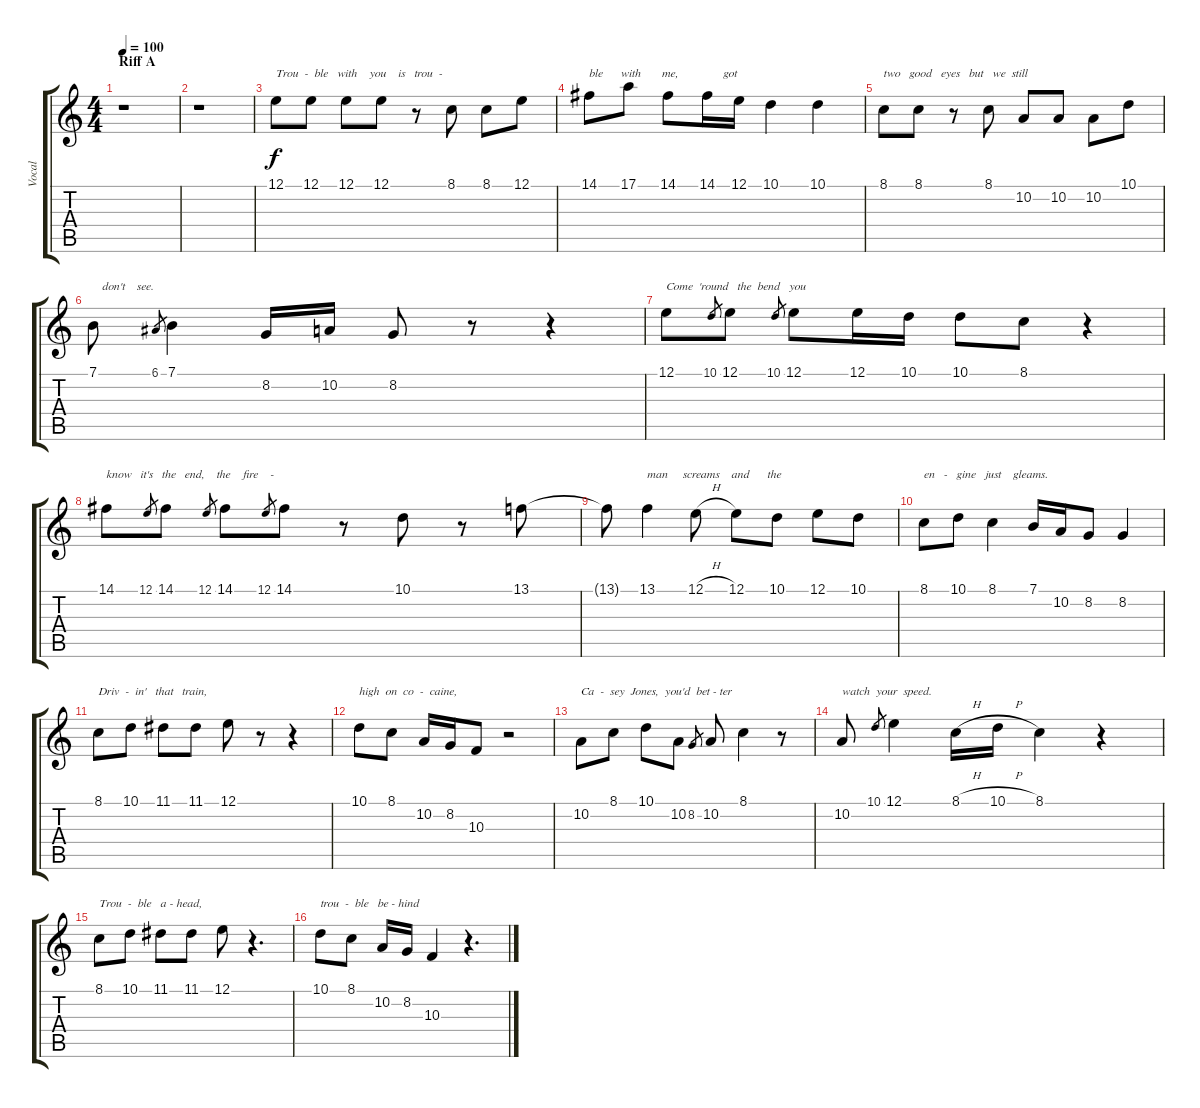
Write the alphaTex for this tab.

\track ("Vocal" "Vocal") {instrument voiceoohs}
\staff {score tabs}
\tuning (E4 B3 G3 D3 A2 E2) {hide}
\ts (4 4)
\section ("" "Riff A")
\tempo 100
\clef g2
\ks c
r.1{dy f} |
r.1 |
12.1.8{txt "Trou  -  ble   with    you    is   trou  -  "} 12.1.8 12.1.8 12.1.8 r.8 8.1.8 8.1.8 12.1.8 |
14.1.8{txt "ble      with       me,               got"} 17.1.8 14.1.8 14.1.16 12.1.16 10.1.4 10.1.4 |
8.1.8{txt "two   good   eyes   but   we  still"} 8.1.8 r.8 8.1.8 10.2.8 10.2.8 10.2.8 10.1.8 |
7.1.8{txt "   don't    see."} 6.1.8{gr} 7.1.4 8.2.16 10.2.16 8.2.8 r.8 r.4 |
12.1.8{txt "Come  'round   the  bend   you"} 10.1.8{gr} 12.1.8 10.1.8{gr} 12.1.8 12.1.16 10.1.16 10.1.8 8.1.8 r.4 |
14.1.8{txt "know   it's   the   end,    the    fire    -"} 12.1.8{gr} 14.1.8 12.1.8{gr} 14.1.8 12.1.8{gr} 14.1.8 r.8 10.1.8 r.8 13.1.8 |
13.1{t}.8 13.1.4{txt "man     screams    and      the"} 12.1{h}.8 12.1.8 10.1.8 12.1.8 10.1.8 |
8.1.8{txt "en   -   gine   just    gleams."} 10.1.8 8.1.4 7.1.16 10.2.16 8.2.8 8.2.4 |
8.1.8{txt "Driv  -  in'   that   train,"} 10.1.8 11.1.8 11.1.8 12.1.8 r.8 r.4 |
10.1.8{txt "high  on  co  -  caine,"} 8.1.8 10.2.16 8.2.16 10.3.8 r.2 |
10.2.8{txt "Ca  -  sey  Jones,  you'd  bet - ter"} 8.1.8 10.1.8 10.2.8 8.2.8{gr} 10.2.8 8.1.4 r.8 |
10.2.8{txt "watch  your  speed."} 10.1.8{gr} 12.1.4 8.1{h}.16 10.1{h}.16 8.1.4 r.4 |
8.1.8{txt "Trou  -  ble   a - head,"} 10.1.8 11.1.8 11.1.8 12.1.8 r.4{d} |
10.1.8{txt "trou  -  ble   be - hind"} 8.1.8 10.2.16 8.2.16 10.3.4 r.4{d}
